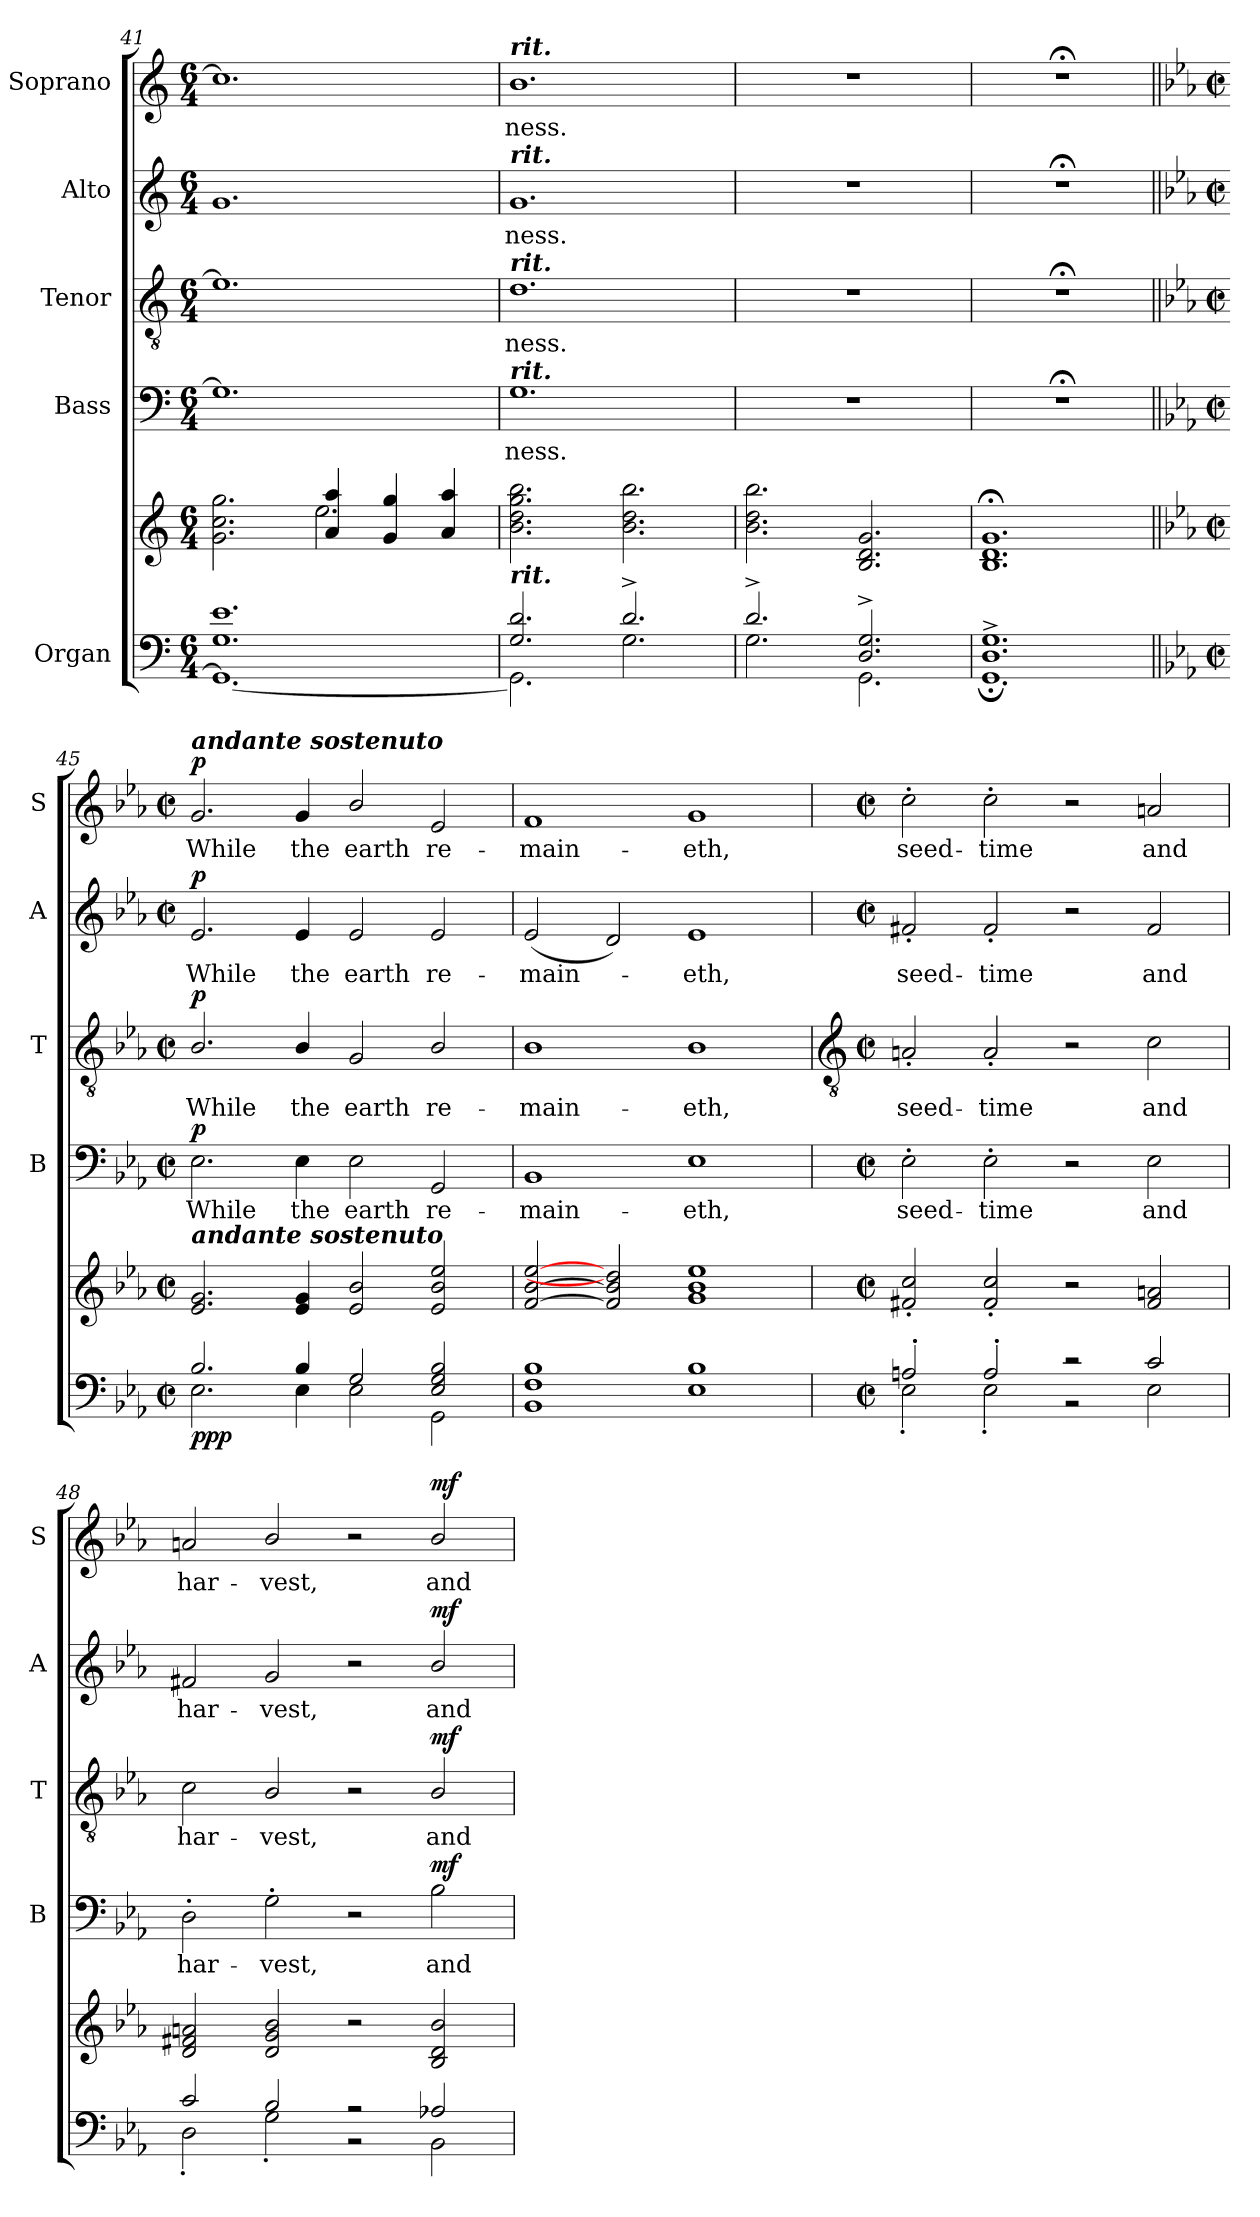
**kern	**kern	**dynam	**kern	**text	**dynam	**kern	**text	**dynam	**kern	**text	**dynam	**kern	**text	**dynam
*part5	*part5	*part5	*part4	*part4	*part4	*part3	*part3	*part3	*part2	*part2	*part2	*part1	*part1	*part1
*staff6	*staff5	*staff5/6	*staff4	*staff4	*staff4	*staff3	*staff3	*staff3	*staff2	*staff2	*staff2	*staff1	*staff1	*staff1
*I"Organ	*	*	*I"Bass	*	*	*I"Tenor	*	*	*I"Alto	*	*	*I"Soprano	*	*
*	*	*	*I'B	*	*	*I'T	*	*	*I'A	*	*	*I'S	*	*
*clefF4	*clefG2	*	*clefF4	*	*	*clefGv2	*	*	*clefG2	*	*	*clefG2	*	*
*k[]	*k[]	*	*k[]	*	*	*k[]	*	*	*k[]	*	*	*k[]	*	*
*C:	*C:	*	*C:	*	*	*C:	*	*	*C:	*	*	*C:	*	*
*M6/4	*M6/4	*	*M6/4	*	*	*M6/4	*	*	*M6/4	*	*	*M6/4	*	*
=41	=41	=41	=41	=41	=41	=41	=41	=41	=41	=41	=41	=41	=41	=41
*^	*^	*	*	*	*	*	*	*	*	*	*	*	*	*
1.G/ 1.e/	1.GG\_	2.g\ 2.cc\ 2.gg\	2.ryy	.	1.G]	.	.	1.e]	.	.	1.g	.	.	1.cc]	.	.
.	.	4a/ 4aa/	2.ee\	.	.	.	.	.	.	.	.	.	.	.	.	.
.	.	4g/ 4gg/	.	.	.	.	.	.	.	.	.	.	.	.	.	.
.	.	4a/ 4aa/	.	.	.	.	.	.	.	.	.	.	.	.	.	.
=42	=42	=42	=42	=42	=42	=42	=42	=42	=42	=42	=42	=42	=42	=42	=42	=42
!	!	!	!	!	!	!	!	!	!	!	!	!	!	!LO:TX:a:Bi:t=rit.	!	!
!	!	!	!	!	!	!	!	!	!	!	!LO:TX:a:Bi:t=rit.	!	!	!	!	!
!	!	!	!	!	!	!	!	!LO:TX:a:Bi:t=rit.	!	!	!	!	!	!	!	!
!	!	!	!	!	!LO:TX:a:Bi:t=rit.	!	!	!	!	!	!	!	!	!	!	!
!LO:TX:a:Bi:t=rit.	!	!	!	!	!	!	!	!	!	!	!	!	!	!	!	!
!	!	!	!	!	!	!LO:LY:b	!	!	!LO:LY:b	!	!	!LO:LY:b	!	!	!LO:LY:b	!
2.G/ 2.d/	2.GG\]	2.b\ 2.dd\ 2.gg\ 2.bb\	1.ryy	.	1.G	ness.	.	1.d	ness.	.	1.g	ness.	.	1.b	ness.	.
2.d^/	2.G\	2.b\ 2.dd\ 2.bb\	.	.	.	.	.	.	.	.	.	.	.	.	.	.
=43	=43	=43	=43	=43	=43	=43	=43	=43	=43	=43	=43	=43	=43	=43	=43	=43
!	!	!	!	!	!LO:N:vis=1	!	!	!LO:N:vis=1	!	!	!LO:N:vis=1	!	!	!LO:N:vis=1	!	!
2.d^/	2.G\	2.b\ 2.dd\ 2.bb\	1.ryy	.	1.r	.	.	1.r	.	.	1.r	.	.	1.r	.	.
!	!	!	!	!LO:DY:b=2	!	!	!	!	!	!	!	!	!	!	!	!
!	!	!	!	!LO:DY:n=1:b=2	!	!	!	!	!	!	!	!	!	!	!	!
!	!	!	!	!LO:DY:n=2:b	!	!	!	!	!	!	!	!	!	!	!	!
2.D/^ 2.G/^	2.GG\	2.B 2.d 2.g	.	mf mf mf	.	.	.	.	.	.	.	.	.	.	.	.
=44	=44	=44	=44	=44	=44	=44	=44	=44	=44	=44	=44	=44	=44	=44	=44	=44
!	!	!	!	!	!LO:N:vis=1	!	!	!LO:N:vis=1	!	!	!LO:N:vis=1	!	!	!LO:N:vis=1	!	!
1.D/^ 1.G/^	1.GG;\	1.B;< 1.d;< 1.g;<	1.ryy	.	1.r;<	.	.	1.r;<	.	.	1.r;<	.	.	1.r;<	.	.
=45||	=45||	=45||	=45||	=45||	=45||	=45||	=45||	=45||	=45||	=45||	=45||	=45||	=45||	=45||	=45||	=45||
*k[b-e-a-]	*	*k[b-e-a-]	*	*	*k[b-e-a-]	*	*	*k[b-e-a-]	*	*	*k[b-e-a-]	*	*	*k[b-e-a-]	*	*
*E-:	*	*E-:	*	*	*E-:	*	*	*E-:	*	*	*E-:	*	*	*E-:	*	*
*M4/2	*	*M4/2	*	*	*M4/2	*	*	*M4/2	*	*	*M4/2	*	*	*M4/2	*	*
*met(c|)	*	*met(c|)	*	*	*met(c|)	*	*	*met(c|)	*	*	*met(c|)	*	*	*met(c|)	*	*
!	!	!	!	!	!	!	!	!	!	!	!	!	!	!LO:TX:a:Bi:t=andante sostenuto	!	!
!	!	!LO:TX:a:Bi:t=andante sostenuto	!	!	!	!	!	!	!	!	!	!	!	!	!	!
!	!	!	!	!LO:DY:b=2	!	!LO:LY:b	!	!	!LO:LY:b	!	!	!LO:LY:b	!	!	!LO:LY:b	!
!	!	!	!	!LO:DY:n=1:b=2	!	!	!	!	!	!	!	!	!	!	!	!
!	!	!	!	!LO:DY:n=2:b	!	!	!LO:DY:b	!	!	!LO:DY:b	!	!	!LO:DY:b	!	!	!LO:DY:b
2.B-/	2.E-\	2.e- 2.g	0ryy	p p p	2.E-\	While	p	2.B-/	While	p	2.e-	While	p	2.g	While	p
!	!	!	!	!	!	!LO:LY:b	!	!	!LO:LY:b	!	!	!LO:LY:b	!	!	!LO:LY:b	!
4B-/	4E-\	4e- 4g	.	.	4E-\	the	.	4B-/	the	.	4e-	the	.	4g	the	.
!	!	!	!	!	!	!LO:LY:b	!	!	!LO:LY:b	!	!	!LO:LY:b	!	!	!LO:LY:b	!
2G/	2E-\	2e-/ 2b-/	.	.	2E-\	earth	.	2G/	earth	.	2e-/	earth	.	2b-/	earth	.
!	!	!	!	!	!	!LO:LY:b	!	!	!LO:LY:b	!	!	!LO:LY:b	!	!	!LO:LY:b	!
2E-/ 2G/ 2B-/	2GG\	2e- 2b- 2ee-	.	.	2GG/	re-	.	2B-/	re-	.	2e-	re-	.	2e-	re-	.
=46	=46	=46	=46	=46	=46	=46	=46	=46	=46	=46	=46	=46	=46	=46	=46	=46
!	!	!	!	!	!	!LO:LY:b	!	!	!LO:LY:b	!	!	!LO:LY:b	!	!	!LO:LY:b	!
1F/ 1B-/	1BB-\	[2f [2b- [2ee-	0ryy	.	1BB-	-main-	.	1B-	-main-	.	(<2e-	-main-	.	1f	-main-	.
.	.	2f] 2b-] 2dd]	.	.	.	.	.	.	.	.	2d)	.	.	.	.	.
!	!	!	!	!	!	!LO:LY:b	!	!	!LO:LY:b	!	!	!LO:LY:b	!	!	!LO:LY:b	!
1B-/	1E-\	1g 1b- 1ee-	.	.	1E-	-eth,	.	1B-	-eth,	.	1e-	eth,	.	1g	-eth,	.
*	*	*v	*v	*	*	*	*	*	*	*	*	*	*	*	*	*
!!LO:LB:g=z
=47	=47	=47	=47	=47	=47	=47	=47	=47	=47	=47	=47	=47	=47	=47	=47
*	*	*	*	*	*	*	*clefGv2	*	*	*	*	*	*	*	*
*M4/2	*	*M4/2	*	*M4/2	*	*	*M4/2	*	*	*M4/2	*	*	*M4/2	*	*
*met(c|)	*	*met(c|)	*	*met(c|)	*	*	*met(c|)	*	*	*met(c|)	*	*	*met(c|)	*	*
!	!	!	!	!	!LO:LY:b	!	!	!LO:LY:b	!	!	!LO:LY:b	!	!	!LO:LY:b	!
2An'/	2E-'\	2f#X' 2cc'	.	2E-'	seed-	.	2An'	seed-	.	2f#X'	seed-	.	2cc'	seed-	.
!	!	!	!	!	!LO:LY:b	!	!	!LO:LY:b	!	!	!LO:LY:b	!	!	!LO:LY:b	!
2A'/	2E-'\	2f#' 2cc'	.	2E-'	-time	.	2A'	-time	.	2f#'	-time	.	2cc'	-time	.
2r	2r	2r	.	2r	.	.	2r	.	.	2r	.	.	2r	.	.
!	!	!	!	!	!LO:LY:b	!	!	!LO:LY:b	!	!	!LO:LY:b	!	!	!LO:LY:b	!
2c/	2E-\	2f# 2an	.	2E-	and	.	2c	and	.	2f#	and	.	2an	and	.
=48	=48	=48	=48	=48	=48	=48	=48	=48	=48	=48	=48	=48	=48	=48	=48
!	!	!	!	!	!LO:LY:b	!	!	!LO:LY:b	!	!	!LO:LY:b	!	!	!LO:LY:b	!
2c/	2D'\	2d 2f#X 2an	.	2D'	har-	.	2c	har-	.	2f#X	har-	.	2an	har-	.
!	!	!	!	!	!LO:LY:b	!	!	!LO:LY:b	!	!	!LO:LY:b	!	!	!LO:LY:b	!
2B-/	2G'\	2d/ 2g/ 2b-/	.	2G'\	-vest,	.	2B-/	-vest,	.	2g/	-vest,	.	2b-/	-vest,	.
2r	2r	2r	.	2r	.	.	2r	.	.	2r	.	.	2r	.	.
!	!	!	!LO:DY:b=2	!	!LO:LY:b	!	!	!LO:LY:b	!	!	!LO:LY:b	!	!	!LO:LY:b	!
!	!	!	!LO:DY:n=1:b=2	!	!	!	!	!	!	!	!	!	!	!	!
!	!	!	!LO:DY:n=2:b	!	!	!LO:DY:b	!	!	!LO:DY:b	!	!	!LO:DY:b	!	!	!LO:DY:b
2A-X/	2BB-\	2B-/ 2d/ 2b-/	mf mf mf	2B-\	and	mf	2B-/	and	mf	2b-/	and	mf	2b-/	and	mf
*v	*v	*	*	*	*	*	*	*	*	*	*	*	*	*	*
=	=	=	=	=	=	=	=	=	=	=	=	=	=	=
*-	*-	*-	*-	*-	*-	*-	*-	*-	*-	*-	*-	*-	*-	*-
